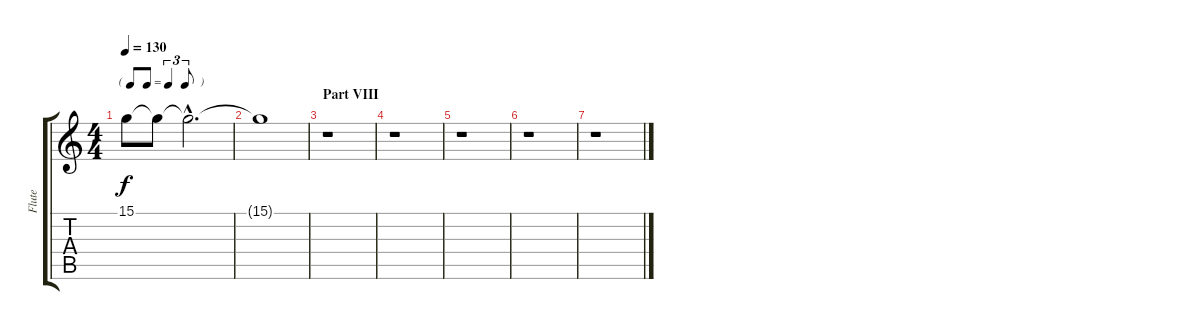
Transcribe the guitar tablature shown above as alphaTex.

\track ("Flute" "Flute") {instrument piccolo}
\staff {score tabs}
\tuning (E4 B3 G3 D3 A2 E2) {hide}
\ts (4 4)
\tf triplet8th
\tempo 130
\clef g2
\ks c
15.1.8{dy f} 15.1{t}.8{volume 0} 15.1{hac t}.2{d} |
15.1{t}.1 |
\section ("" "Part VIII")
r.1 |
r.1 |
r.1 |
r.1 |
r.1
